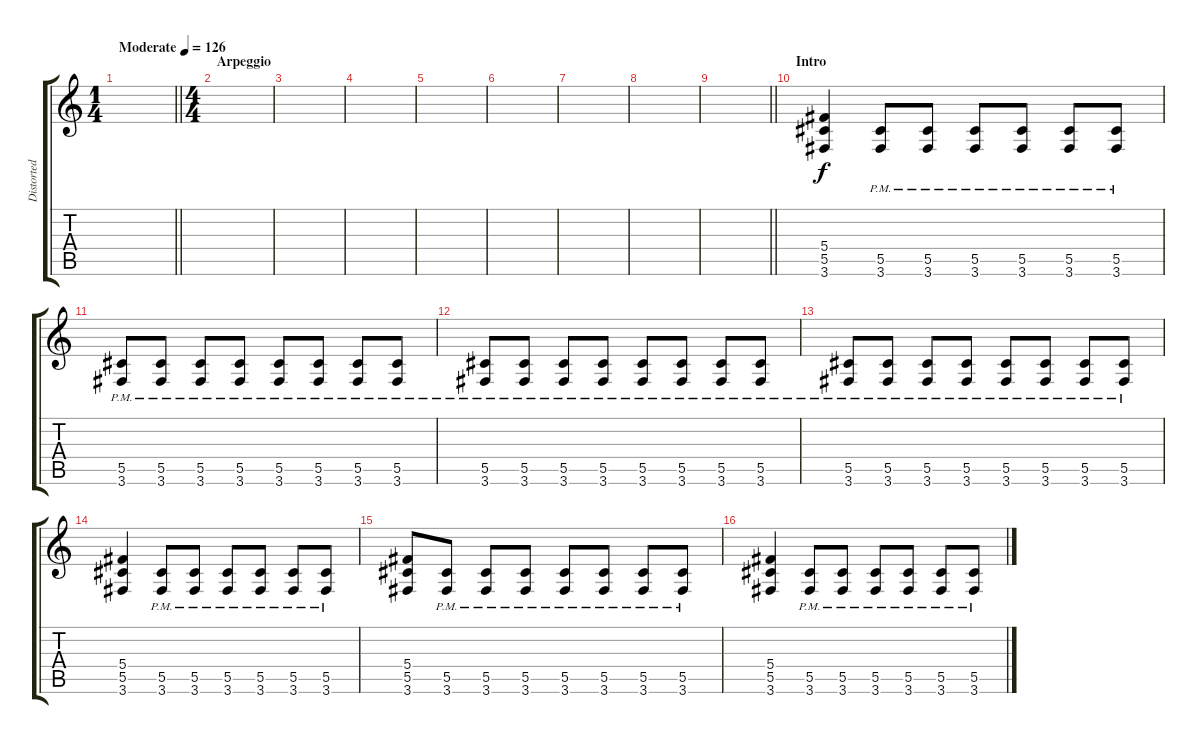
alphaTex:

\track ("Distorted II" "Distorted ") {instrument distortionguitar}
\staff {score tabs}
\tuning (Eb4 Bb3 Gb3 Db3 Ab2 Eb2) {hide}
\ts (1 4)
\tempo (126 "Moderate")
\clef g2
\barLineRight lightlight
\ks c
|
\ts (4 4)
\section ("" "Arpeggio")
|
|
|
|
|
|
|
\barLineRight lightlight
|
\section ("" "Intro")
(5.4 5.5 3.6).4{volume 7} (5.5{pm} 3.6{pm}).8 (5.5{pm} 3.6{pm}).8 (5.5{pm} 3.6{pm}).8 (5.5{pm} 3.6{pm}).8 (5.5{pm} 3.6{pm}).8 (5.5{pm} 3.6{pm}).8 |
(5.5{pm} 3.6{pm}).8 (5.5{pm} 3.6{pm}).8 (5.5{pm} 3.6{pm}).8 (5.5{pm} 3.6{pm}).8 (5.5{pm} 3.6{pm}).8 (5.5{pm} 3.6{pm}).8 (5.5{pm} 3.6{pm}).8 (5.5{pm} 3.6{pm}).8 |
(5.5{pm} 3.6{pm}).8 (5.5{pm} 3.6{pm}).8 (5.5{pm} 3.6{pm}).8 (5.5{pm} 3.6{pm}).8 (5.5{pm} 3.6{pm}).8 (5.5{pm} 3.6{pm}).8 (5.5{pm} 3.6{pm}).8 (5.5{pm} 3.6{pm}).8 |
(5.5{pm} 3.6{pm}).8 (5.5{pm} 3.6{pm}).8 (5.5{pm} 3.6{pm}).8 (5.5{pm} 3.6{pm}).8 (5.5{pm} 3.6{pm}).8 (5.5{pm} 3.6{pm}).8 (5.5{pm} 3.6{pm}).8 (5.5{pm} 3.6{pm}).8 |
(5.4 5.5 3.6).4 (5.5{pm} 3.6{pm}).8 (5.5{pm} 3.6{pm}).8 (5.5{pm} 3.6{pm}).8 (5.5{pm} 3.6{pm}).8 (5.5{pm} 3.6{pm}).8 (5.5{pm} 3.6{pm}).8 |
(5.4 5.5 3.6).8 (5.5{pm} 3.6{pm}).8 (5.5{pm} 3.6{pm}).8 (5.5{pm} 3.6{pm}).8 (5.5{pm} 3.6{pm}).8 (5.5{pm} 3.6{pm}).8 (5.5{pm} 3.6{pm}).8 (5.5{pm} 3.6{pm}).8 |
(5.4 5.5 3.6).4 (5.5{pm} 3.6{pm}).8 (5.5{pm} 3.6{pm}).8 (5.5{pm} 3.6{pm}).8 (5.5{pm} 3.6{pm}).8 (5.5{pm} 3.6{pm}).8 (5.5{pm} 3.6{pm}).8
